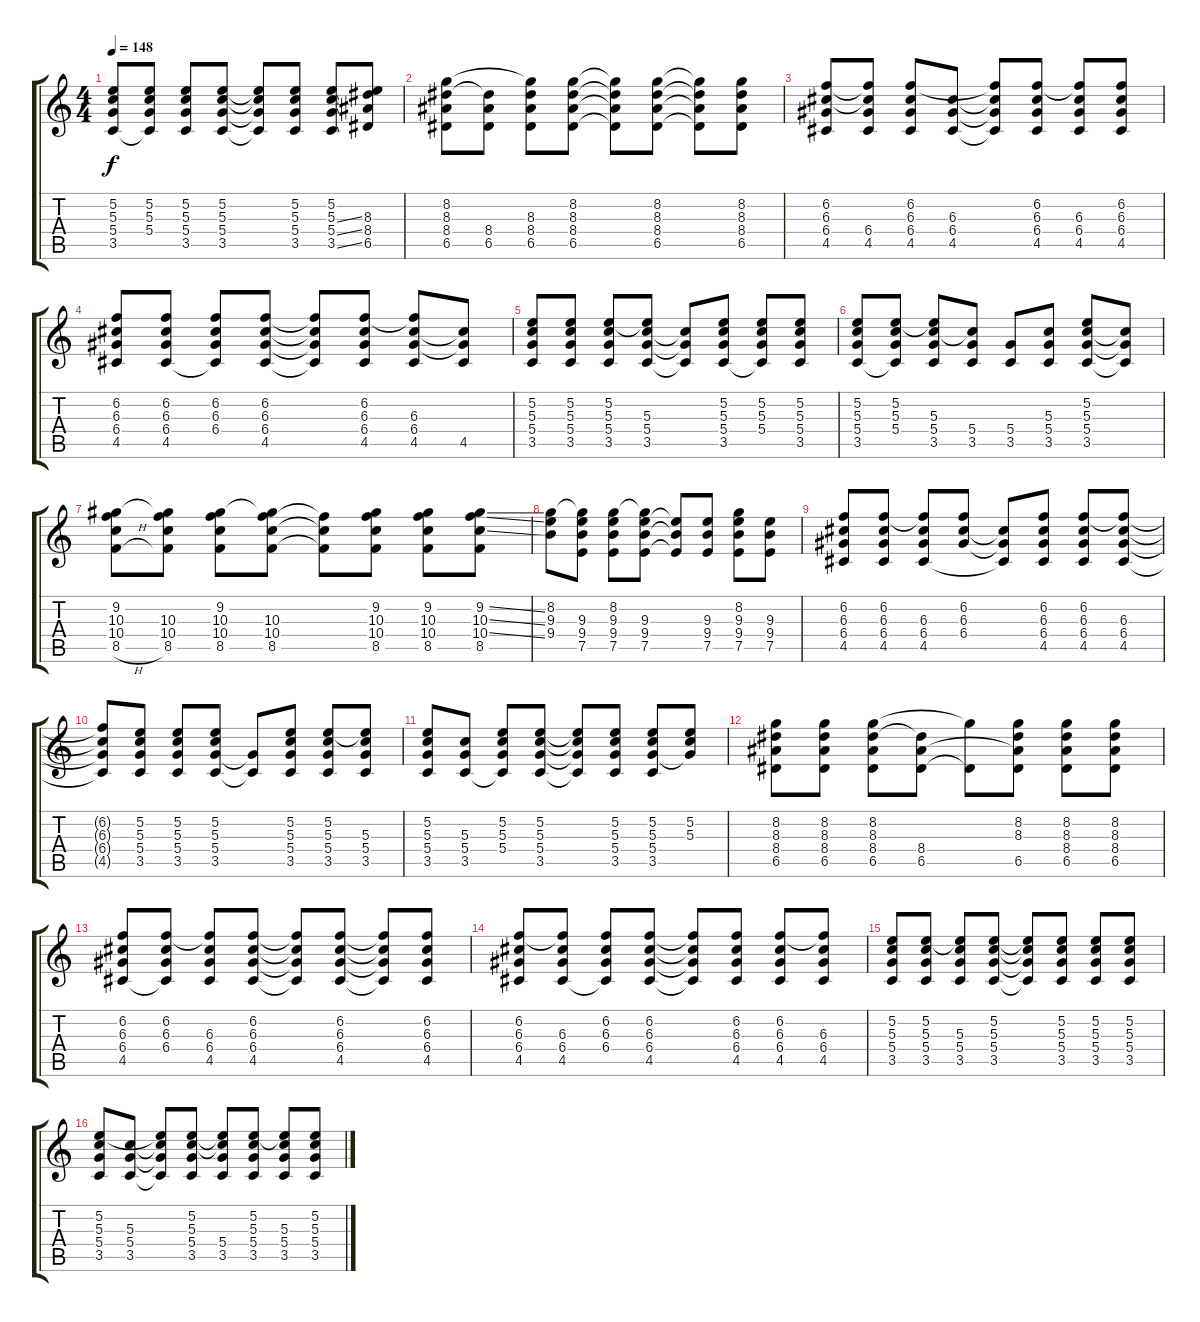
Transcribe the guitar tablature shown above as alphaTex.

\track "" {instrument electricguitarjazz}
\staff {score tabs}
\tuning (E4 B3 G3 D3 A2 D2) {hide}
\ts (4 4)
\tempo 148
\clef g2
\ks c
(5.2 5.3 5.4 3.5).8{dy f} (5.2 5.3 5.4 3.5{t}).8 (5.2 5.3 5.4 3.5).8 (5.2 5.3 5.4 3.5).8 (5.2{t} 5.3{t} 5.4{t} 3.5{t}).8 (5.2 5.3 5.4 3.5).8 (5.2 5.3{ss} 5.4{ss} 3.5{ss}).8 (5.2{t} 8.3 8.4 6.5).8 |
(8.2 8.3 8.4 6.5).8 (8.3{t} 8.4 6.5).8 (8.2{t} 8.3 8.4 6.5).8 (8.2 8.3 8.4 6.5).8 (8.2{t} 8.3{t} 8.4{t} 6.5{t}).8 (8.2 8.3 8.4 6.5).8 (8.2{t} 8.3{t} 8.4{t} 6.5{t}).8 (8.2 8.3 8.4 6.5).8 |
(6.2 6.3 6.4 4.5).8 (6.2{t} 6.3{t} 6.4 4.5).8 (6.2 6.3 6.4 4.5).8 (6.3 6.4 4.5).8 (6.2{t} 6.3{t} 6.4{t} 4.5{t}).8 (6.2 6.3 6.4 4.5).8 (6.2{t} 6.3 6.4 4.5).8 (6.2 6.3 6.4 4.5).8 |
(6.2 6.3 6.4 4.5).8 (6.2 6.3 6.4 4.5).8 (6.2 6.3 6.4 4.5{t}).8 (6.2 6.3 6.4 4.5).8 (6.2{t} 6.3{t} 6.4{t} 4.5{t}).8 (6.2 6.3 6.4 4.5).8 (6.2{t} 6.3 6.4 4.5).8 (6.3{t} 6.4{t} 4.5).8 |
(5.2 5.3 5.4 3.5).8 (5.2 5.3 5.4 3.5).8 (5.2 5.3 5.4 3.5).8 (5.2{t} 5.3 5.4 3.5).8 (5.3{t} 5.4{t} 3.5{t}).8 (5.2 5.3 5.4 3.5).8 (5.2 5.3 5.4 3.5{t}).8 (5.2 5.3 5.4 3.5).8 |
(5.2 5.3 5.4 3.5).8 (5.2 5.3 5.4 3.5{t}).8 (5.2{t} 5.3 5.4 3.5).8 (5.3{t} 5.4 3.5).8 (5.4 3.5).8 (5.3 5.4 3.5).8 (5.2 5.3 5.4 3.5).8 (5.3{t} 5.4{t} 3.5{t}).8 |
(9.2 10.3 10.4 8.5{h}).8{volume 16 instrument overdrivenguitar} (9.2{t} 10.3 10.4 8.5).8 (9.2 10.3 10.4 8.5).8 (9.2{t} 10.3 10.4 8.5).8 (10.3{t} 10.4{t} 8.5{t}).8 (9.2 10.3 10.4 8.5).8 (9.2 10.3 10.4 8.5).8 (9.2{ss} 10.3{ss} 10.4{ss} 8.5).8 |
(8.2 9.3 9.4).8 (8.2{t} 9.3 9.4 7.5).8 (8.2 9.3 9.4 7.5).8 (8.2{t} 9.3 9.4 7.5).8 (9.3{t} 9.4{t} 7.5{t}).8 (9.3 9.4 7.5).8 (8.2 9.3 9.4 7.5).8 (9.3 9.4 7.5).8 |
(6.2 6.3 6.4 4.5).8 (6.2 6.3 6.4 4.5).8 (6.2{t} 6.3 6.4 4.5).8 (6.2 6.3 6.4).8 (6.3{t} 6.4{t} 4.5{t}).8 (6.2 6.3 6.4 4.5).8 (6.2 6.3 6.4 4.5).8 (6.2{t} 6.3 6.4 4.5).8 |
(6.2{t} 6.3{t} 6.4{t} 4.5{t}).8 (5.2 5.3 5.4 3.5).8 (5.2 5.3 5.4 3.5).8 (5.2 5.3 5.4 3.5).8 (5.4{t} 3.5{t}).8 (5.2 5.3 5.4 3.5).8 (5.2 5.3 5.4 3.5).8 (5.2{t} 5.3 5.4 3.5).8 |
(5.2 5.3 5.4 3.5).8 (5.3 5.4 3.5).8 (5.2 5.3 5.4 3.5{t}).8 (5.2 5.3 5.4 3.5).8 (5.2{t} 5.3{t} 5.4{t} 3.5{t}).8 (5.2 5.3 5.4 3.5).8 (5.2 5.3 5.4 3.5).8 (5.2 5.3 5.4{t}).8 |
(8.2 8.3 8.4 6.5).8 (8.2 8.3 8.4 6.5).8 (8.2 8.3 8.4 6.5).8 (8.3{t} 8.4 6.5).8 (8.2{t} 6.5{t}).8 (8.2 8.3 8.4{t} 6.5).8 (8.2 8.3 8.4 6.5).8 (8.2 8.3 8.4 6.5).8 |
(6.2 6.3 6.4 4.5).8 (6.2 6.3 6.4 4.5{t}).8 (6.2{t} 6.3 6.4 4.5).8 (6.2 6.3 6.4 4.5).8 (6.2{t} 6.3{t} 6.4{t} 4.5{t}).8 (6.2 6.3 6.4 4.5).8 (6.2{t} 6.3{t} 6.4{t} 4.5{t}).8 (6.2 6.3 6.4 4.5).8 |
(6.2 6.3 6.4 4.5).8 (6.2{t} 6.3 6.4 4.5).8 (6.2 6.3 6.4 4.5{t}).8 (6.2 6.3 6.4 4.5).8 (6.2{t} 6.3{t} 6.4{t} 4.5{t}).8 (6.2 6.3 6.4 4.5).8 (6.2 6.3 6.4 4.5).8 (6.2{t} 6.3 6.4 4.5).8 |
(5.2 5.3 5.4 3.5).8 (5.2 5.3 5.4 3.5).8 (5.2{t} 5.3 5.4 3.5).8 (5.2 5.3 5.4 3.5).8 (5.2{t} 5.3{t} 5.4{t} 3.5{t}).8 (5.2 5.3 5.4 3.5).8 (5.2 5.3 5.4 3.5).8 (5.2 5.3 5.4 3.5).8 |
(5.2 5.3 5.4 3.5).8 (5.3 5.4 3.5).8 (5.2{t} 5.3{t} 5.4{t} 3.5{t}).8 (5.2 5.3 5.4 3.5).8 (5.2{t} 5.3{t} 5.4 3.5).8 (5.2 5.3 5.4 3.5).8 (5.2{t} 5.3 5.4 3.5).8 (5.2 5.3 5.4 3.5).8
